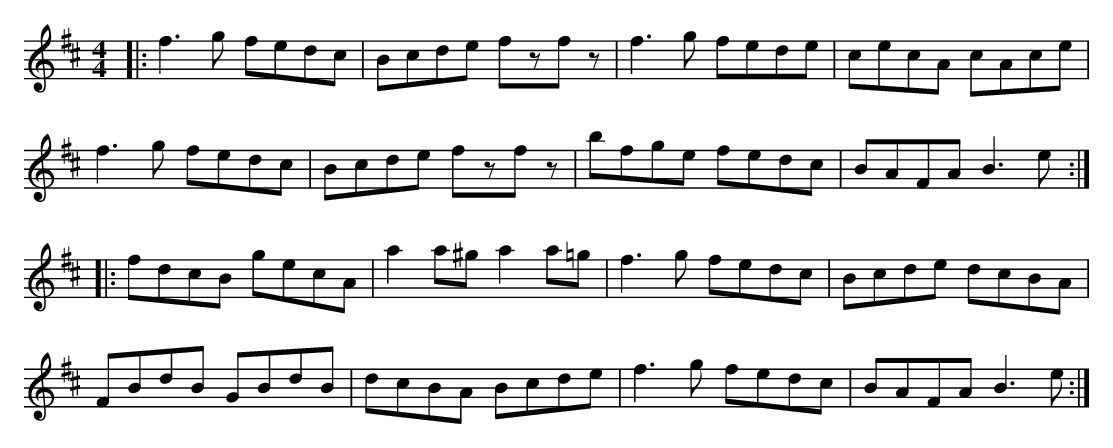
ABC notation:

X:1
M:4/4
K:Bmin
|:f3g fedc|Bcde fzfz|f3g fede|cecA cAce|
f3g fedc|Bcde fzfz|bfge fedc|BAFA B3e:|
|:fdcB gecA|a2a^g a2a=g|f3g fedc|Bcde dcBA|
FBdB GBdB|dcBA Bcde|f3g fedc|BAFA B3e:|
